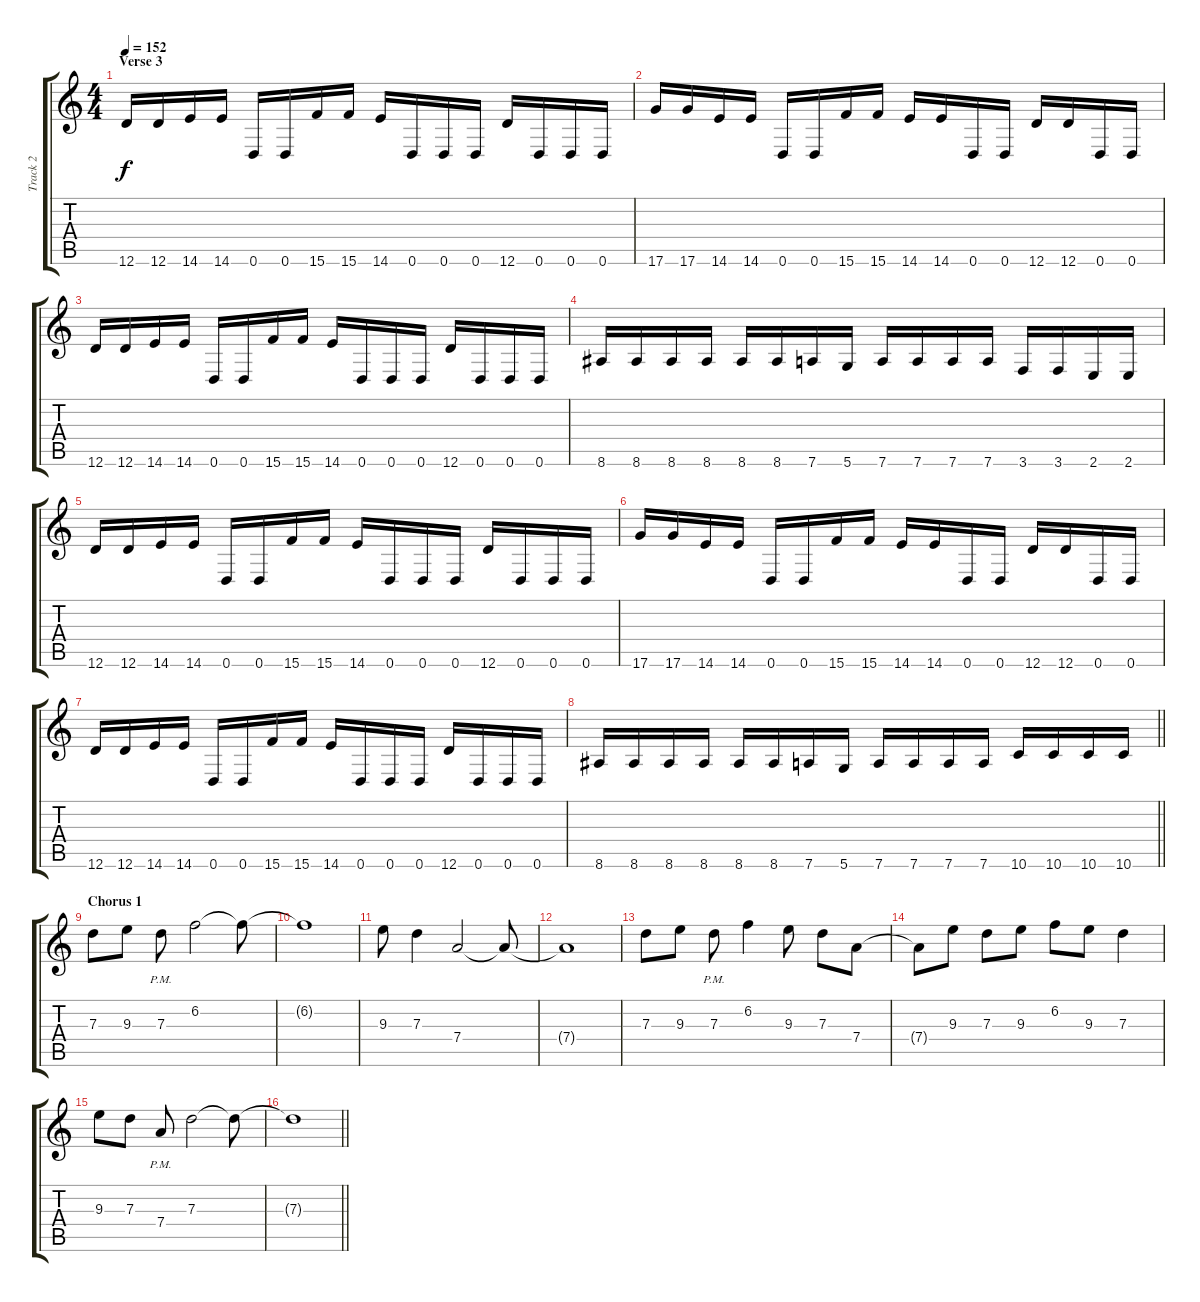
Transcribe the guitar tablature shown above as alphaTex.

\track ("Track 2" "Track 2") {instrument distortionguitar}
\staff {score tabs}
\tuning (E4 B3 G3 D3 A2 D2) {hide}
\ts (4 4)
\section ("" "Verse 3")
\tempo 152
\clef g2
\ks c
12.6.16{dy f} 12.6.16 14.6.16 14.6.16 0.6.16 0.6.16 15.6.16 15.6.16 14.6.16 0.6.16 0.6.16 0.6.16 12.6.16 0.6.16 0.6.16 0.6.16 |
17.6.16 17.6.16 14.6.16 14.6.16 0.6.16 0.6.16 15.6.16 15.6.16 14.6.16 14.6.16 0.6.16 0.6.16 12.6.16 12.6.16 0.6.16 0.6.16 |
12.6.16 12.6.16 14.6.16 14.6.16 0.6.16 0.6.16 15.6.16 15.6.16 14.6.16 0.6.16 0.6.16 0.6.16 12.6.16 0.6.16 0.6.16 0.6.16 |
8.6.16 8.6.16 8.6.16 8.6.16 8.6.16 8.6.16 7.6.16 5.6.16 7.6.16 7.6.16 7.6.16 7.6.16 3.6.16 3.6.16 2.6.16 2.6.16 |
12.6.16 12.6.16 14.6.16 14.6.16 0.6.16 0.6.16 15.6.16 15.6.16 14.6.16 0.6.16 0.6.16 0.6.16 12.6.16 0.6.16 0.6.16 0.6.16 |
17.6.16 17.6.16 14.6.16 14.6.16 0.6.16 0.6.16 15.6.16 15.6.16 14.6.16 14.6.16 0.6.16 0.6.16 12.6.16 12.6.16 0.6.16 0.6.16 |
12.6.16 12.6.16 14.6.16 14.6.16 0.6.16 0.6.16 15.6.16 15.6.16 14.6.16 0.6.16 0.6.16 0.6.16 12.6.16 0.6.16 0.6.16 0.6.16 |
\barLineRight lightlight
8.6.16 8.6.16 8.6.16 8.6.16 8.6.16 8.6.16 7.6.16 5.6.16 7.6.16 7.6.16 7.6.16 7.6.16 10.6.16 10.6.16 10.6.16 10.6.16 |
\section ("" "Chorus 1")
7.3.8 9.3.8 7.3{pm}.8 6.2.2 6.2{t}.8 |
6.2{t}.1 |
9.3.8 7.3.4 7.4.2 7.4{t}.8 |
7.4{t}.1 |
7.3.8 9.3.8 7.3{pm}.8 6.2.4 9.3.8 7.3.8 7.4.8 |
7.4{t}.8 9.3.8 7.3.8 9.3.8 6.2.8 9.3.8 7.3.4 |
9.3.8 7.3.8 7.4{pm}.8 7.3.2 7.3{t}.8 |
\barLineRight lightlight
7.3{t}.1
